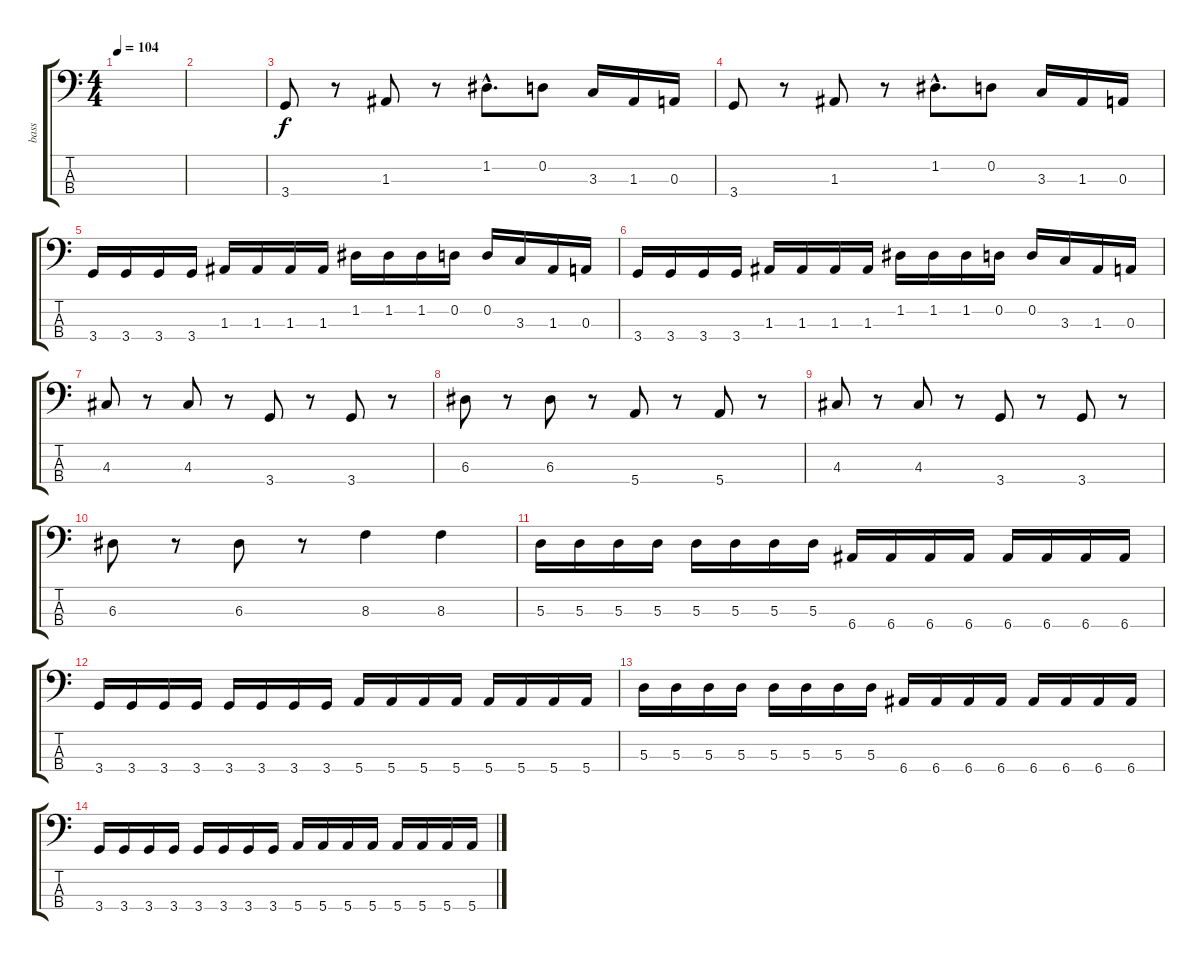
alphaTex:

\track ("bass" "bass") {instrument electricbasspick}
\staff {score tabs}
\tuning (G2 D2 A1 E1) {hide}
\ts (4 4)
\tempo 104
\clef f4
\ks c
|
|
3.4.8 r.8 1.3.8 r.8 1.2{hac}.8{d} 0.2.8 3.3.16 1.3.16 0.3.16 |
3.4.8 r.8 1.3.8 r.8 1.2{hac}.8{d} 0.2.8 3.3.16 1.3.16 0.3.16 |
3.4.16 3.4.16 3.4.16 3.4.16 1.3.16 1.3.16 1.3.16 1.3.16 1.2.16 1.2.16 1.2.16 0.2.16 0.2.16 3.3.16 1.3.16 0.3.16 |
3.4.16 3.4.16 3.4.16 3.4.16 1.3.16 1.3.16 1.3.16 1.3.16 1.2.16 1.2.16 1.2.16 0.2.16 0.2.16 3.3.16 1.3.16 0.3.16 |
4.3.8 r.8 4.3.8 r.8 3.4.8 r.8 3.4.8 r.8 |
6.3.8 r.8 6.3.8 r.8 5.4.8 r.8 5.4.8 r.8 |
4.3.8 r.8 4.3.8 r.8 3.4.8 r.8 3.4.8 r.8 |
6.3.8 r.8 6.3.8 r.8 8.3.4 8.3.4 |
5.3.16 5.3.16 5.3.16 5.3.16 5.3.16 5.3.16 5.3.16 5.3.16 6.4.16 6.4.16 6.4.16 6.4.16 6.4.16 6.4.16 6.4.16 6.4.16 |
3.4.16 3.4.16 3.4.16 3.4.16 3.4.16 3.4.16 3.4.16 3.4.16 5.4.16 5.4.16 5.4.16 5.4.16 5.4.16 5.4.16 5.4.16 5.4.16 |
5.3.16 5.3.16 5.3.16 5.3.16 5.3.16 5.3.16 5.3.16 5.3.16 6.4.16 6.4.16 6.4.16 6.4.16 6.4.16 6.4.16 6.4.16 6.4.16 |
3.4.16 3.4.16 3.4.16 3.4.16 3.4.16 3.4.16 3.4.16 3.4.16 5.4.16 5.4.16 5.4.16 5.4.16 5.4.16 5.4.16 5.4.16 5.4.16
